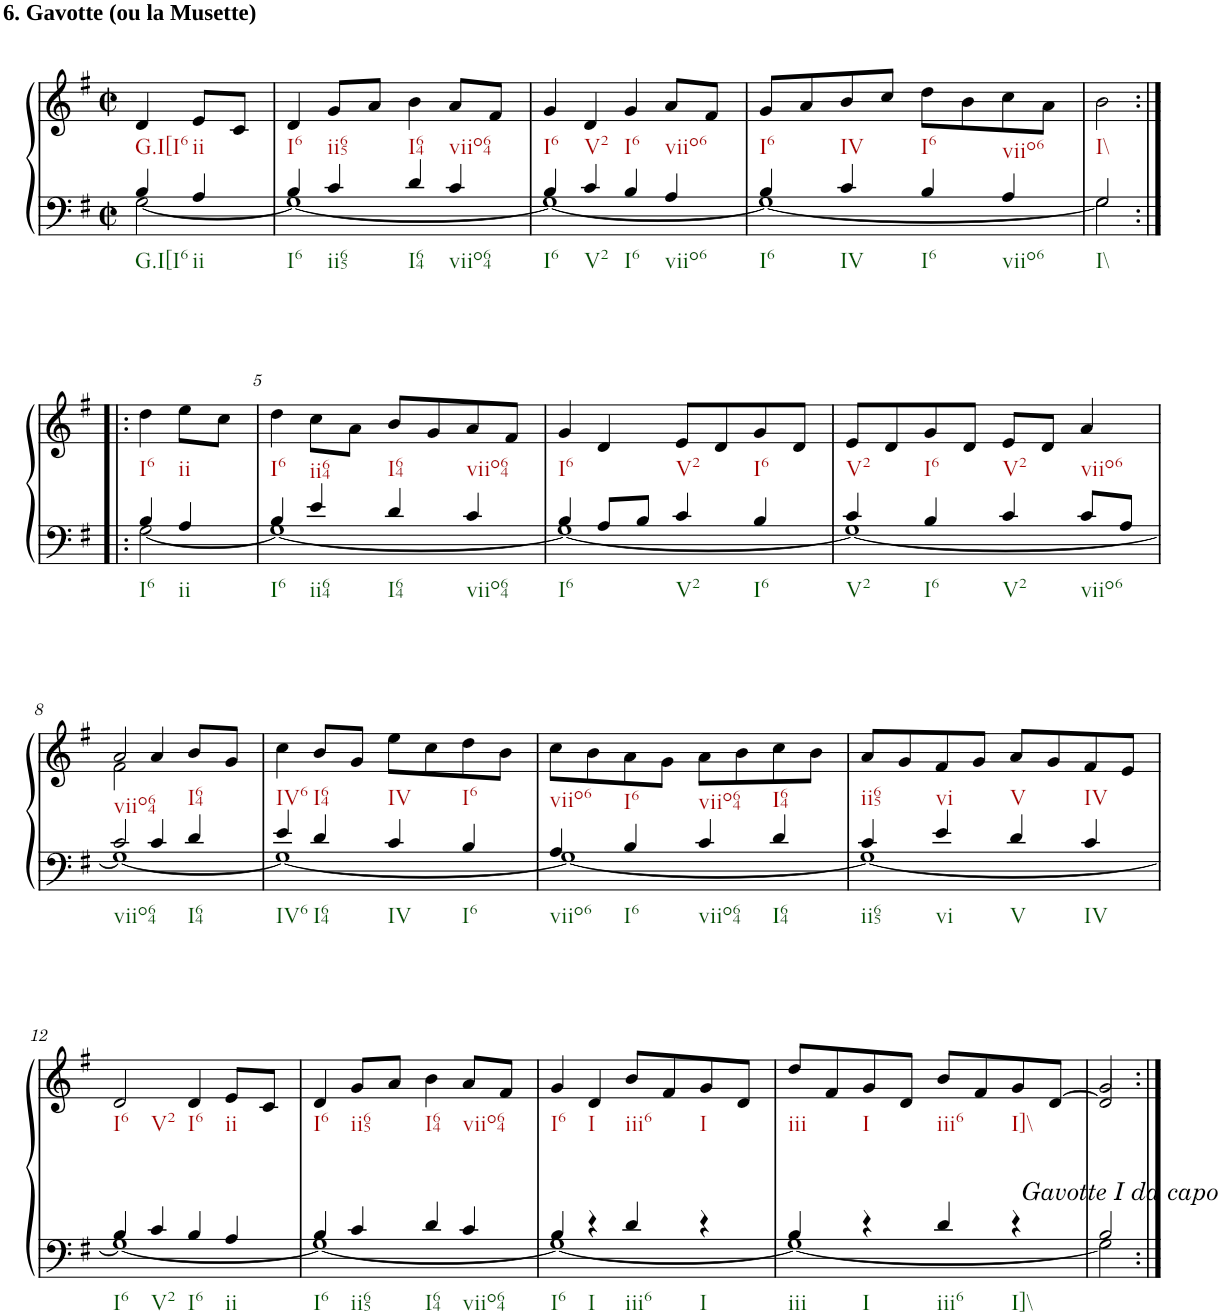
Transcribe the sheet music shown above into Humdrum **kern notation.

**kern	**kern
*part1	*part1
*staff2	*staff1
*I"unbenannt1	*
*clefF4	*clefG2
*k[f#]	*k[f#]
*M2/2	*M2/2
*met(c|)	*met(c|)
=	=
*^	*
!	!	!LO:TX:a:B:t=6. Gavotte (ou la Musette)
4B/	[2G\	4d/
4A/	.	8e/L
.	.	8c/J
=1	=1	=1
4B/	1G_	4d/
4c/	.	8g/L
.	.	8a/J
4d/	.	4b\
4c/	.	8a/L
.	.	8f#/J
=2	=2	=2
4B/	1G_	4g/
4c/	.	4d/
4B/	.	4g/
4A/	.	8a/L
.	.	8f#/J
=3	=3	=3
4B/	1G_	8g/L
.	.	8a/
4c/	.	8b/
.	.	8cc/J
4B/	.	8dd\L
.	.	8b\
4A/	.	8cc\
.	.	8a\J
=4	=4	=4
2G/	2G\]	2b\
!!LO:LB:g=z
=4X1:|!|:	=4X1:|!|:	=4X1:|!|:
4B/	[2G\	4dd\
4A/	.	8ee\L
.	.	8cc\J
=5	=5	=5
4B/	1G_	4dd\
4e/	.	8cc\L
.	.	8a\J
4d/	.	8b/L
.	.	8g/
4c/	.	8a/
.	.	8f#/J
=6	=6	=6
4B/	1G_	4g/
8A/L	.	4d/
8B/J	.	.
4c/	.	8e/L
.	.	8d/
4B/	.	8g/
.	.	8d/J
=7	=7	=7
4c/	1G_	8e/L
.	.	8d/
4B/	.	8g/
.	.	8d/J
4c/	.	8e/L
.	.	8d/J
8c/L	.	4a/
8A/J	.	.
!!LO:LB:g=z
=8	=8	=8
*	*	*^
2c/	1G_	2a/	2f#\
4c/	.	4a/	2ryy
4d/	.	8b/L	.
.	.	8g/J	.
*	*	*v	*v
=9	=9	=9
4e/	1G_	4cc\
4d/	.	8b/L
.	.	8g/J
4c/	.	8ee\L
.	.	8cc\
4B/	.	8dd\
.	.	8b\J
=10	=10	=10
4A/	1G_	8cc\L
.	.	8b\
4B/	.	8a\
.	.	8g\J
4c/	.	8a\L
.	.	8b\
4d/	.	8cc\
.	.	8b\J
=11	=11	=11
4c/	1G_	8a/L
.	.	8g/
4e/	.	8f#/
.	.	8g/J
4d/	.	8a/L
.	.	8g/
4c/	.	8f#/
.	.	8e/J
!!LO:LB:g=z
=12	=12	=12
4B/	1G_	2d/
4c/	.	.
4B/	.	4d/
4A/	.	8e/L
.	.	8c/J
=13	=13	=13
4B/	1G_	4d/
4c/	.	8g/L
.	.	8a/J
4d/	.	4b\
4c/	.	8a/L
.	.	8f#/J
=14	=14	=14
4B/	1G_	4g/
4r	.	4d/
4d/	.	8b/L
.	.	8f#/
4r	.	8g/
.	.	8d/J
=15	=15	=15
4B/	1G_	8dd/L
.	.	8f#/
4r	.	8g/
.	.	8d/J
4d/	.	8b/L
.	.	8f#/
4r	.	8g/
.	.	[8d/J
=16	=16	=16
*	*	*^
!	!	!LO:TX:b:i:t=Gavotte I da capo	!
2B/	2G\]	2d/]	2g/
*v	*v	*	*
*	*v	*v
=:|!	=:|!
*-	*-
